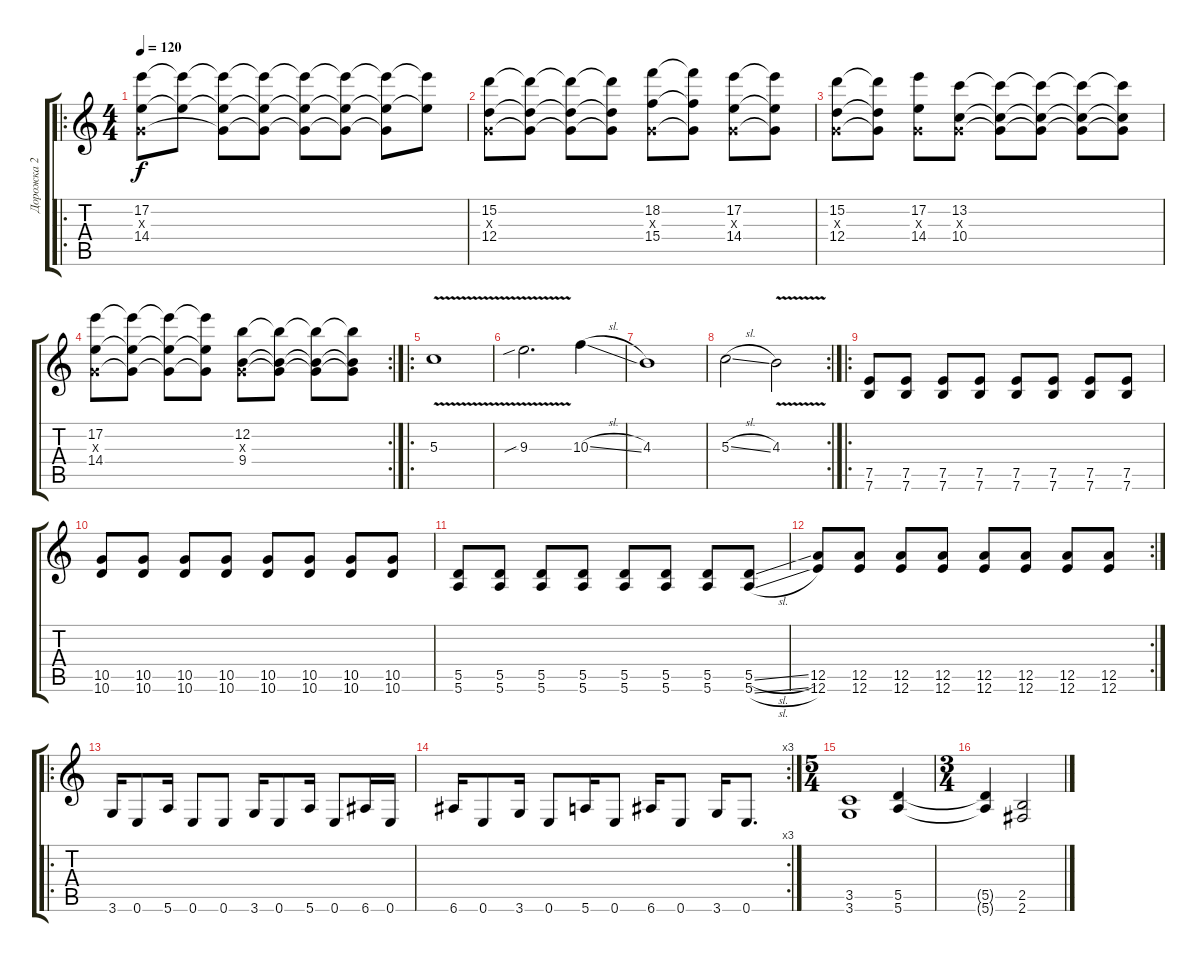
\track ("Дорожка 2" "Дорожка 2") {instrument distortionguitar}
\staff {score tabs}
\tuning (E4 B3 G3 D3 A2 E2) {hide}
\ro
\ts (4 4)
\tempo 120
\clef g2
\ks c
(17.2 0.3{x} 14.4).8{dy f} (17.2{t} 14.4{t}).8 (17.2{t} 0.3{t} 14.4{t}).8 (17.2{t} 0.3{t} 14.4{t}).8 (17.2{t} 0.3{t} 14.4{t}).8 (17.2{t} 0.3{t} 14.4{t}).8 (17.2{t} 0.3{t} 14.4{t}).8 (17.2{t} 14.4{t}).8 |
(15.2 0.3{x} 12.4).8 (15.2{t} 0.3{t} 12.4{t}).8 (15.2{t} 0.3{t} 12.4{t}).8 (15.2{t} 0.3{t} 12.4{t}).8 (18.2 0.3{x} 15.4).8 (18.2{t} 0.3{t} 15.4{t}).8 (17.2 0.3{x} 14.4).8 (17.2{t} 0.3{t} 14.4{t}).8 |
(15.2 0.3{x} 12.4).8 (15.2{t} 0.3{t} 12.4{t}).8 (17.2 0.3{x} 14.4).8 (13.2 0.3{x} 10.4).8 (13.2{t} 0.3{t} 10.4{t}).8 (13.2{t} 0.3{t} 10.4{t}).8 (13.2{t} 0.3{t} 10.4{t}).8 (13.2{t} 0.3{t} 10.4{t}).8 |
\rc 2
(17.2 0.3{x} 14.4).8 (17.2{t} 0.3{t} 14.4{t}).8 (17.2{t} 0.3{t} 14.4{t}).8 (17.2{t} 0.3{t} 14.4{t}).8 (12.2 0.3{x} 9.4).8 (12.2{t} 0.3{t} 9.4{t}).8 (12.2{t} 0.3{t} 9.4{t}).8 (12.2{t} 0.3{t} 9.4{t}).8 |
\ro
5.3{v}.1 |
9.3{v sib}.2{d} 10.3{sl}.4 |
4.3.1 |
\rc 2
5.3{sl}.2 4.3{v}.2 |
\ro
(7.5 7.6).8 (7.5 7.6).8 (7.5 7.6).8 (7.5 7.6).8 (7.5 7.6).8 (7.5 7.6).8 (7.5 7.6).8 (7.5 7.6).8 |
(10.5 10.6).8 (10.5 10.6).8 (10.5 10.6).8 (10.5 10.6).8 (10.5 10.6).8 (10.5 10.6).8 (10.5 10.6).8 (10.5 10.6).8 |
(5.5 5.6).8 (5.5 5.6).8 (5.5 5.6).8 (5.5 5.6).8 (5.5 5.6).8 (5.5 5.6).8 (5.5 5.6).8 (5.5{sl} 5.6{sl}).8 |
\rc 2
(12.5 12.6).8 (12.5 12.6).8 (12.5 12.6).8 (12.5 12.6).8 (12.5 12.6).8 (12.5 12.6).8 (12.5 12.6).8 (12.5 12.6).8 |
\ro
3.6.16 0.6.8 5.6.16 0.6.8 0.6.8 3.6.16 0.6.8 5.6.16 0.6.8 6.6.16 0.6.16 |
\rc 3
6.6.16 0.6.8 3.6.16 0.6.8 5.6.16 0.6.8 6.6.16 0.6.8 3.6.16 0.6.8{d} |
\ts (5 4)
(3.5 3.6).1 (5.5 5.6).4 |
\ts (3 4)
(5.5{t} 5.6{t}).4 (2.5 2.6).2
